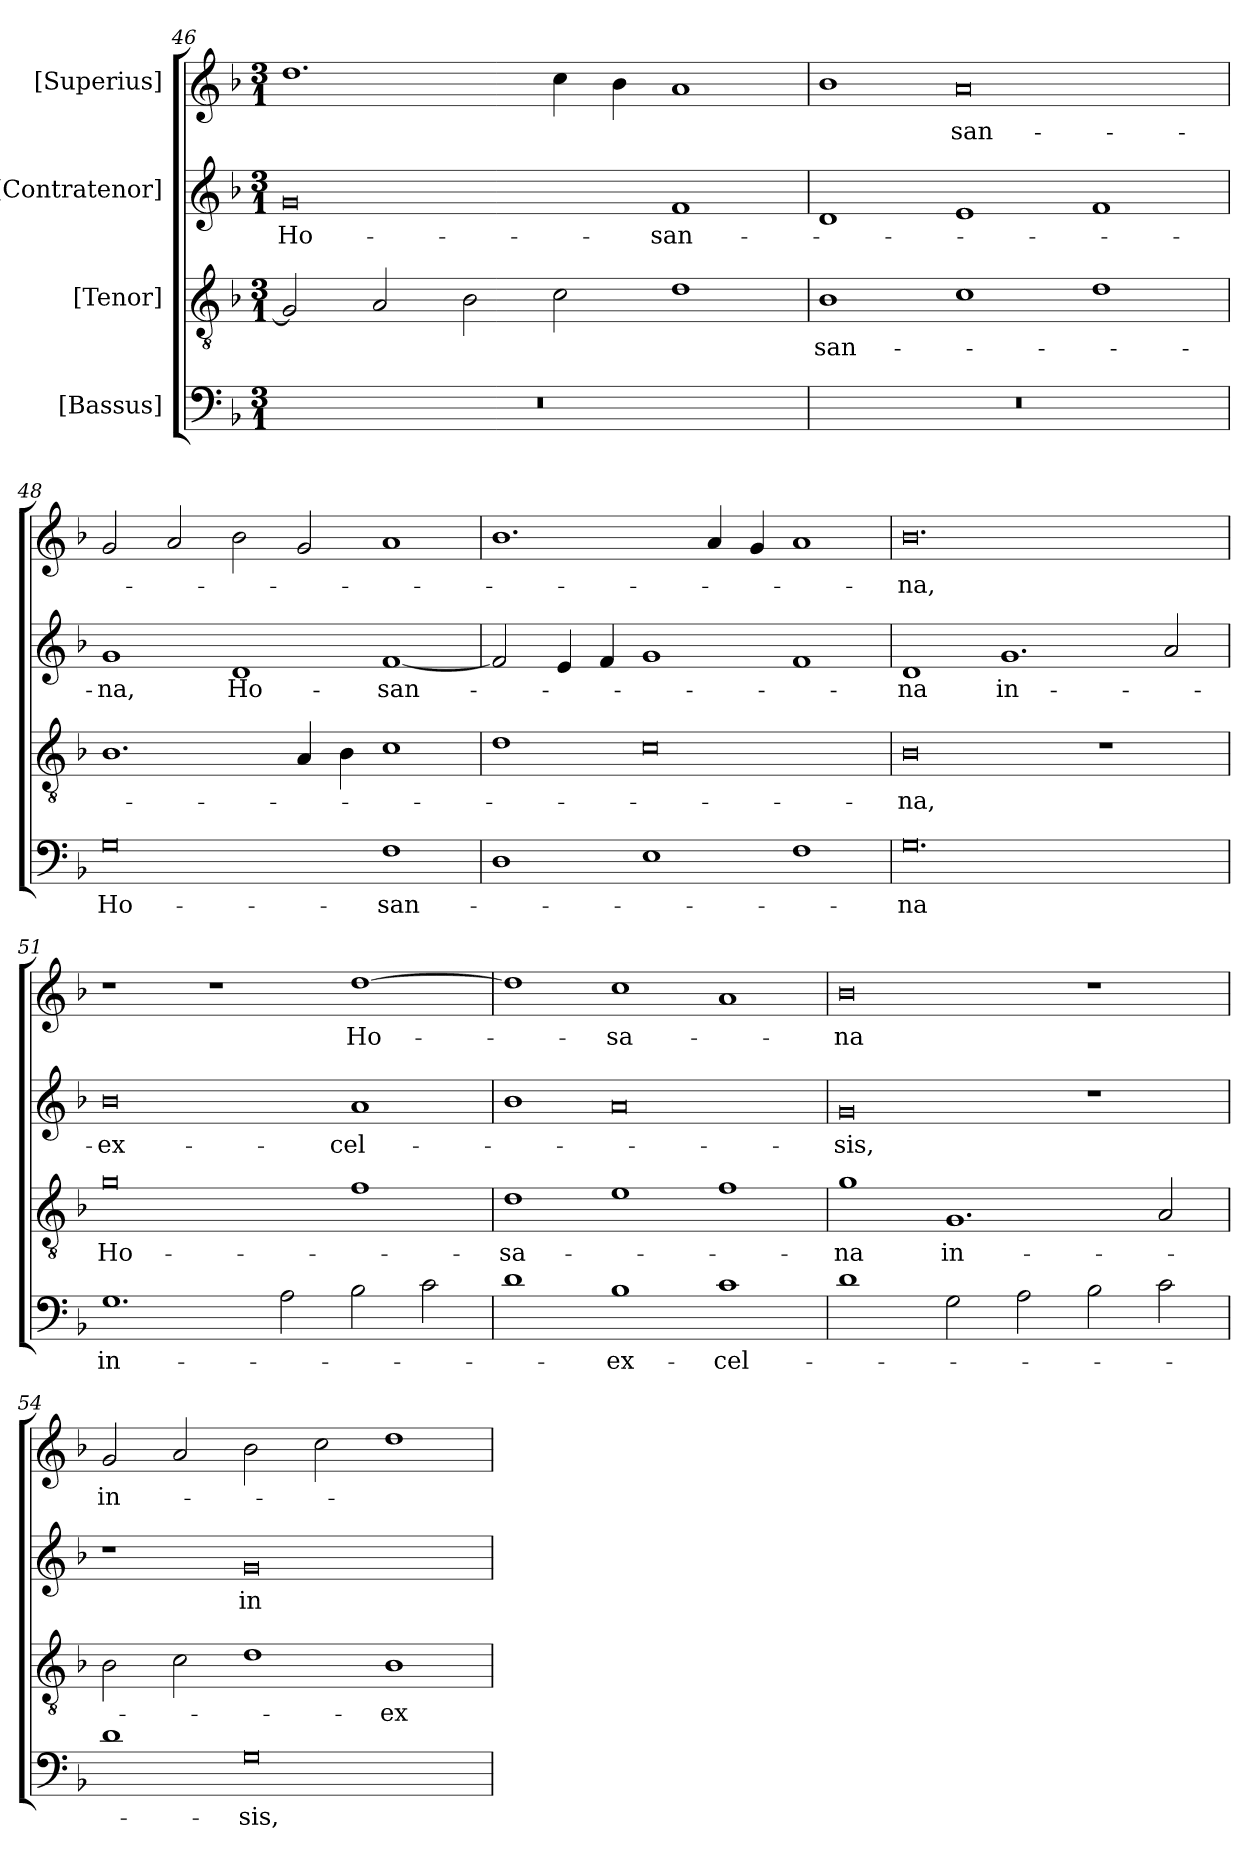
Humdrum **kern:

**kern	**text	**kern	**text	**kern	**text	**kern	**text
*part4	*part4	*part3	*part3	*part2	*part2	*part1	*part1
*staff4	*staff4	*staff3	*staff3	*staff2	*staff2	*staff1	*staff1
*I"[Bassus]	*	*I"[Tenor]	*	*I"[Contratenor]	*	*I"[Superius]	*
*clefF4	*	*clefGv2	*	*clefG2	*	*clefG2	*
*k[b-]	*	*k[b-]	*	*k[b-]	*	*k[b-]	*
*M3/1	*	*M3/1	*	*M3/1	*	*M3/1	*
=46	=46	=46	=46	=46	=46	=46	=46
!LO:N:vis=0	!	!	!	!	!	!	!
0.r	.	2G/]	.	0g/	Ho-	1.dd\	.
.	.	2A/	.	.	.	.	.
.	.	2B-\	.	.	.	.	.
.	.	2c\	.	.	.	4cc\	.
.	.	.	.	.	.	4b-\	.
.	.	1d\	.	1f/	-san-	1a/	.
=47	=47	=47	=47	=47	=47	=47	=47
!LO:N:vis=0	!	!	!	!	!	!	!
0.r	.	1B-\	-san-	1d/	.	1b-\	.
.	.	1c\	.	1e/	.	0a/	-san-
.	.	1d\	.	1f/	.	.	.
=48	=48	=48	=48	=48	=48	=48	=48
0G\	Ho-	1.B-\	.	1g/	-na,	2g/	.
.	.	.	.	.	.	2a/	.
.	.	.	.	1d/	Ho-	2b-\	.
.	.	4A/	.	.	.	2g/	.
.	.	4B-\	.	.	.	.	.
1F\	-san-	1c\	.	[1f/	-san-	1a/	.
=49	=49	=49	=49	=49	=49	=49	=49
1D\	.	1d\	.	2f/]	.	1.b-\	.
.	.	.	.	4e/	.	.	.
.	.	.	.	4f/	.	.	.
1E\	.	0c\	.	1g/	.	.	.
.	.	.	.	.	.	4a/	.
.	.	.	.	.	.	4g/	.
1F\	.	.	.	1f/	.	1a/	.
=50	=50	=50	=50	=50	=50	=50	=50
0.G\	-na	0B-\	-na,	1d/	-na	0.b-\	-na,
.	.	.	.	1.g/	in-	.	.
.	.	1r	.	.	.	.	.
.	.	.	.	2a/	.	.	.
=51	=51	=51	=51	=51	=51	=51	=51
1.G\	in-	0g\	Ho-	0b-\	ex-	1r	.
.	.	.	.	.	.	1r	.
2A\	.	.	.	.	.	.	.
2B-\	.	1f\	.	1a/	-cel-	[1dd\	Ho-
2c\	.	.	.	.	.	.	.
=52	=52	=52	=52	=52	=52	=52	=52
1d\	.	1d\	-sa-	1b-\	.	1dd\]	.
1B-\	ex-	1e\	.	0a/	.	1cc\	-sa-
1c\	-cel-	1f\	.	.	.	1a/	.
=53	=53	=53	=53	=53	=53	=53	=53
1d\	.	1g\	-na	0g/	-sis,	0b-\	-na
2G\	.	1.G/	in-	.	.	.	.
2A\	.	.	.	.	.	.	.
2B-\	.	.	.	1r	.	1r	.
2c\	.	2A/	.	.	.	.	.
=54	=54	=54	=54	=54	=54	=54	=54
1d\	.	2B-\	.	1r	.	2g/	in-
.	.	2c\	.	.	.	2a/	.
0G\	-sis,	1d\	.	0g/	in-	2b-\	.
.	.	.	.	.	.	2cc\	.
.	.	1B-\	ex-	.	.	1dd\	.
=	=	=	=	=	=	=	=
*-	*-	*-	*-	*-	*-	*-	*-
